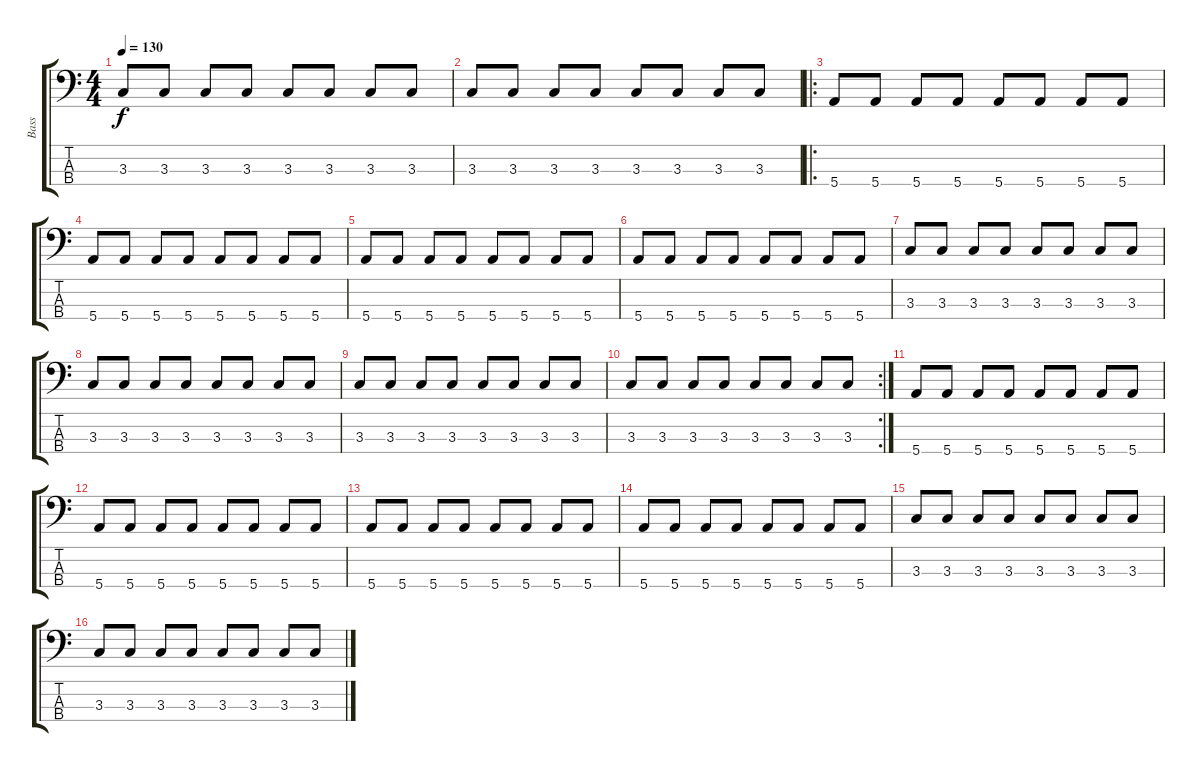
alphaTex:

\track ("Bass" "Bass") {instrument electricbassfinger}
\staff {score tabs}
\tuning (G2 D2 A1 E1) {hide}
\ts (4 4)
\tempo 130
\clef f4
\ks c
3.3.8{dy f} 3.3.8 3.3.8 3.3.8 3.3.8 3.3.8 3.3.8 3.3.8 |
3.3.8 3.3.8 3.3.8 3.3.8 3.3.8 3.3.8 3.3.8 3.3.8 |
\ro
5.4.8 5.4.8 5.4.8 5.4.8 5.4.8 5.4.8 5.4.8 5.4.8 |
5.4.8 5.4.8 5.4.8 5.4.8 5.4.8 5.4.8 5.4.8 5.4.8 |
5.4.8 5.4.8 5.4.8 5.4.8 5.4.8 5.4.8 5.4.8 5.4.8 |
5.4.8 5.4.8 5.4.8 5.4.8 5.4.8 5.4.8 5.4.8 5.4.8 |
3.3.8 3.3.8 3.3.8 3.3.8 3.3.8 3.3.8 3.3.8 3.3.8 |
3.3.8 3.3.8 3.3.8 3.3.8 3.3.8 3.3.8 3.3.8 3.3.8 |
3.3.8 3.3.8 3.3.8 3.3.8 3.3.8 3.3.8 3.3.8 3.3.8 |
\rc 2
3.3.8 3.3.8 3.3.8 3.3.8 3.3.8 3.3.8 3.3.8 3.3.8 |
5.4.8 5.4.8 5.4.8 5.4.8 5.4.8 5.4.8 5.4.8 5.4.8 |
5.4.8 5.4.8 5.4.8 5.4.8 5.4.8 5.4.8 5.4.8 5.4.8 |
5.4.8 5.4.8 5.4.8 5.4.8 5.4.8 5.4.8 5.4.8 5.4.8 |
5.4.8 5.4.8 5.4.8 5.4.8 5.4.8 5.4.8 5.4.8 5.4.8 |
3.3.8 3.3.8 3.3.8 3.3.8 3.3.8 3.3.8 3.3.8 3.3.8 |
3.3.8 3.3.8 3.3.8 3.3.8 3.3.8 3.3.8 3.3.8 3.3.8
